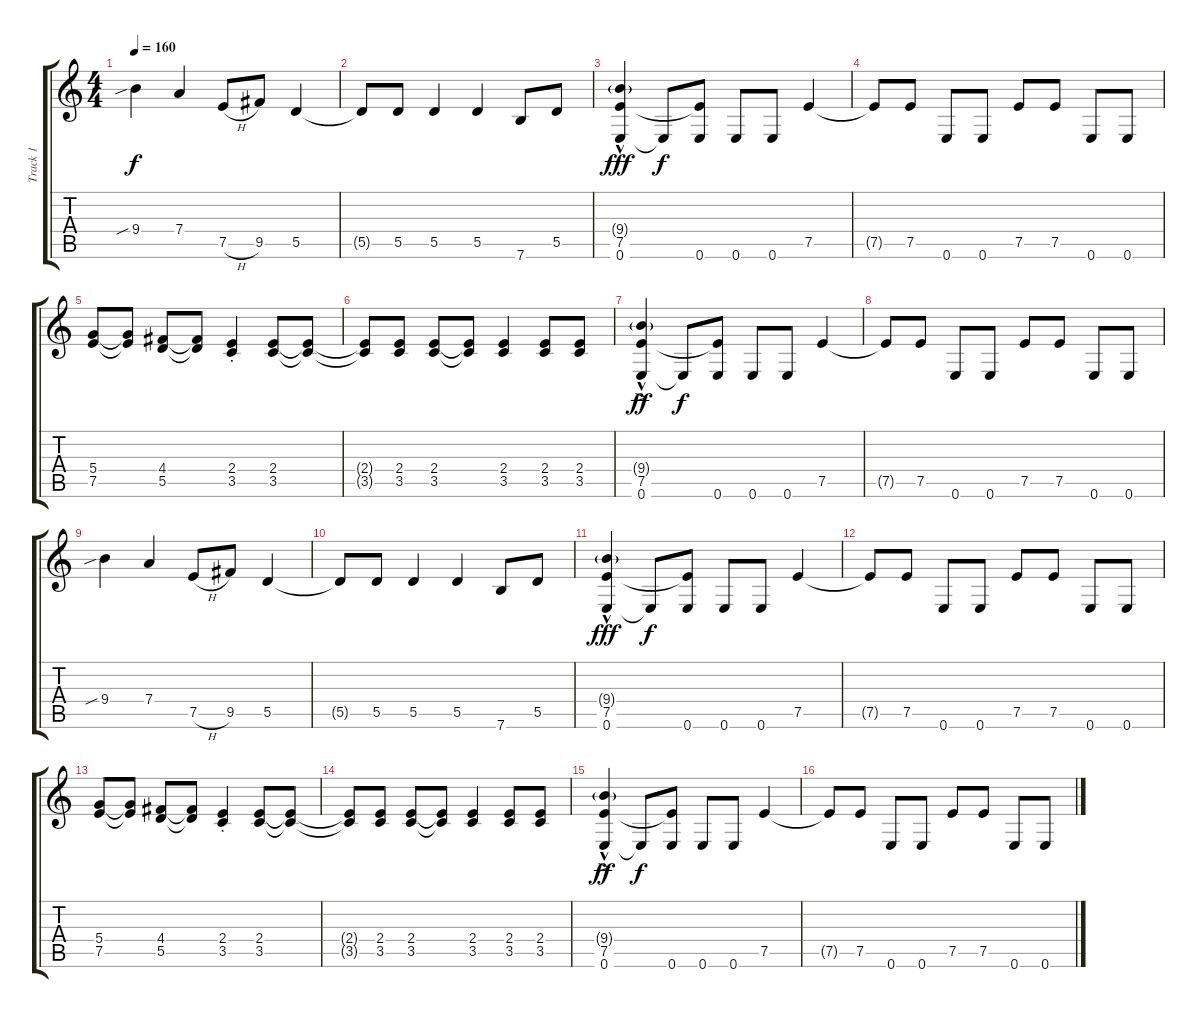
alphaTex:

\track ("Track 1" "Track 1") {instrument acousticguitarsteel}
\staff {score tabs}
\tuning (E4 B3 G3 D3 A2 E2) {hide}
\ts (4 4)
\tempo 160
\clef g2
\ks c
9.4{sib}.4{dy f} 7.4.4 7.5{h}.8 9.5.8 5.5.4 |
5.5{t}.8 5.5.8 5.5.4 5.5.4 7.6.8 5.5.8 |
(9.4{g} 7.5{hac} 0.6).4{dy fff} 0.6{t}.8{dy f} (7.5{t} 0.6).8 0.6.8 0.6.8 7.5.4 |
7.5{t}.8 7.5.8 0.6.8 0.6.8 7.5.8 7.5.8 0.6.8 0.6.8 |
(5.4 7.5).8 (5.4{t} 7.5{t}).8 (4.4 5.5).8 (4.4{t} 5.5{t}).8 (2.4{st} 3.5{st}).4 (2.4 3.5).8 (2.4{t} 3.5{t}).8 |
(2.4{t} 3.5{t}).8 (2.4 3.5).8 (2.4 3.5).8 (2.4{t} 3.5{t}).8 (2.4 3.5).4 (2.4 3.5).8 (2.4 3.5).8 |
(9.4{g} 7.5{hac} 0.6{ac}).4{dy ff} 0.6{t}.8{dy f} (7.5{t} 0.6).8 0.6.8 0.6.8 7.5.4 |
7.5{t}.8 7.5.8 0.6.8 0.6.8 7.5.8 7.5.8 0.6.8 0.6.8 |
9.4{sib}.4 7.4.4 7.5{h}.8 9.5.8 5.5.4 |
5.5{t}.8 5.5.8 5.5.4 5.5.4 7.6.8 5.5.8 |
(9.4{g} 7.5{hac} 0.6).4{dy fff} 0.6{t}.8{dy f} (7.5{t} 0.6).8 0.6.8 0.6.8 7.5.4 |
7.5{t}.8 7.5.8 0.6.8 0.6.8 7.5.8 7.5.8 0.6.8 0.6.8 |
(5.4 7.5).8 (5.4{t} 7.5{t}).8 (4.4 5.5).8 (4.4{t} 5.5{t}).8 (2.4{st} 3.5{st}).4 (2.4 3.5).8 (2.4{t} 3.5{t}).8 |
(2.4{t} 3.5{t}).8 (2.4 3.5).8 (2.4 3.5).8 (2.4{t} 3.5{t}).8 (2.4 3.5).4 (2.4 3.5).8 (2.4 3.5).8 |
(9.4{g} 7.5{hac} 0.6{ac}).4{dy ff} 0.6{t}.8{dy f} (7.5{t} 0.6).8 0.6.8 0.6.8 7.5.4 |
7.5{t}.8 7.5.8 0.6.8 0.6.8 7.5.8 7.5.8 0.6.8 0.6.8
